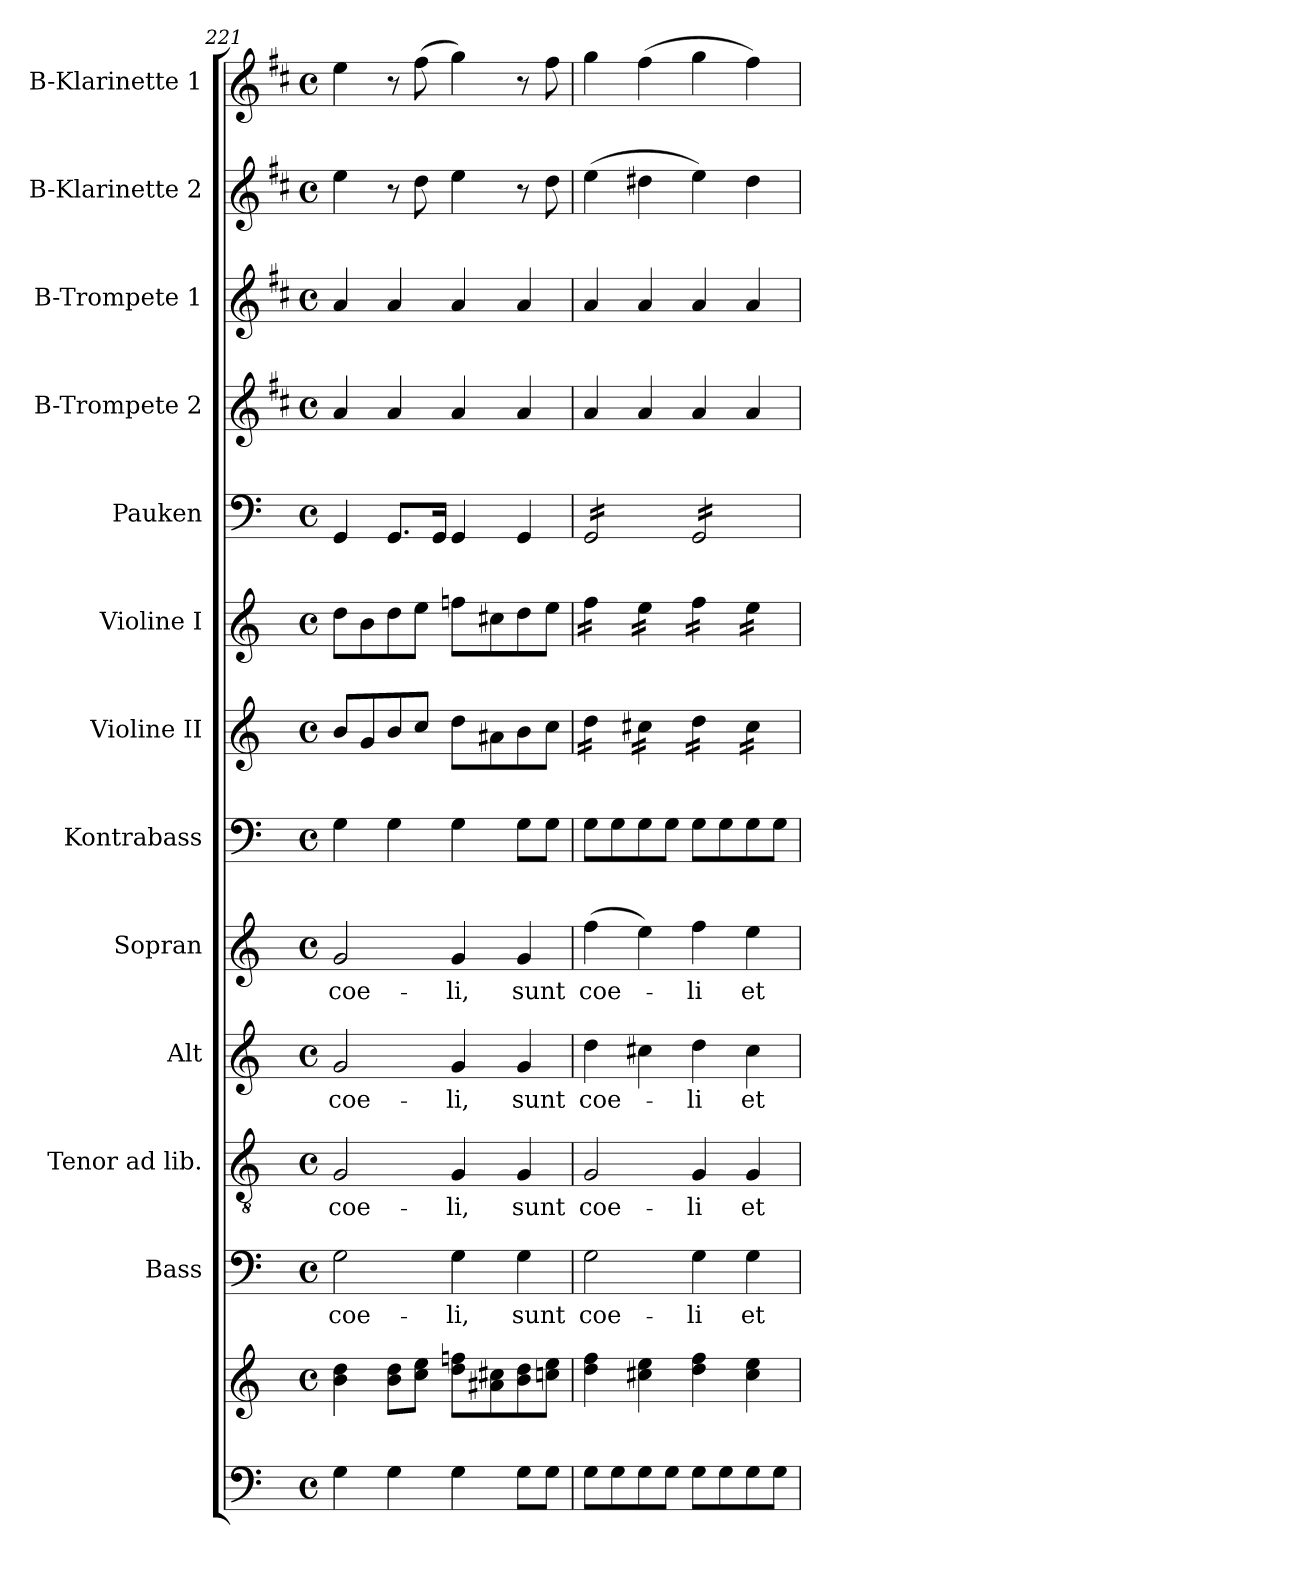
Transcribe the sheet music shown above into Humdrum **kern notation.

**kern	**kern	**kern	**text	**kern	**text	**kern	**text	**kern	**text	**kern	**kern	**kern	**kern	**kern	**kern	**kern	**kern
*part13	*part13	*part12	*part12	*part11	*part11	*part10	*part10	*part9	*part9	*part8	*part7	*part6	*part5	*part4	*part3	*part2	*part1
*staff14	*staff13	*staff12	*staff12	*staff11	*staff11	*staff10	*staff10	*staff9	*staff9	*staff8	*staff7	*staff6	*staff5	*staff4	*staff3	*staff2	*staff1
*	*	*I"Bass	*	*I"Tenor ad lib.	*	*I"Alt	*	*I"Sopran	*	*I"Kontrabass	*I"Violine II	*I"Violine I	*I"Pauken	*I"B-Trompete 2	*I"B-Trompete 1	*I"B-Klarinette 2	*I"B-Klarinette 1
*	*	*I'B.	*	*I'T.	*	*I'A.	*	*I'S.	*	*I'Kb.	*I'Vl. II	*I'Vl. I	*I'Pk.	*I'Trp. 2	*I'Trp. 1	*I'B Kl. 2	*I'B Kl. 1
*clefF4	*clefG2	*clefF4	*	*clefGv2	*	*clefG2	*	*clefG2	*	*clefF4	*clefG2	*clefG2	*clefF4	*clefG2	*clefG2	*clefG2	*clefG2
*	*	*	*	*	*	*	*	*	*	*ITrd7c12	*	*	*	*ITrd1c2	*ITrd1c2	*ITrd1c2	*ITrd1c2
*k[]	*k[]	*k[]	*	*k[]	*	*k[]	*	*k[]	*	*k[]	*k[]	*k[]	*k[]	*k[]	*k[]	*k[]	*k[]
*C:	*C:	*C:	*	*C:	*	*C:	*	*C:	*	*C:	*C:	*C:	*C:	*C:	*C:	*C:	*C:
*M4/4	*M4/4	*M4/4	*	*M4/4	*	*M4/4	*	*M4/4	*	*M4/4	*M4/4	*M4/4	*M4/4	*M4/4	*M4/4	*M4/4	*M4/4
*met(c)	*met(c)	*met(c)	*	*met(c)	*	*met(c)	*	*met(c)	*	*met(c)	*met(c)	*met(c)	*met(c)	*met(c)	*met(c)	*met(c)	*met(c)
=221	=221	=221	=221	=221	=221	=221	=221	=221	=221	=221	=221	=221	=221	=221	=221	=221	=221
!	!	!	!LO:LY:b	!	!LO:LY:b	!	!LO:LY:b	!	!LO:LY:b	!	!	!	!	!	!	!	!
4G\	4b\ 4dd\	2G\	coe-	2G/	coe-	2g/	coe-	2g/	coe-	4GG\	8b/L	8dd\L	4GG/	4g/	4g/	4dd\	4dd\
.	.	.	.	.	.	.	.	.	.	.	8g/	8b\	.	.	.	.	.
4G\	8b\ 8dd\L	.	.	.	.	.	.	.	.	4GG\	8b/	8dd\	8.GG/L	4g/	4g/	8r	8r
.	8cc\ 8ee\J	.	.	.	.	.	.	.	.	.	8cc/J	8ee\J	.	.	.	8cc\	(>8ee\
.	.	.	.	.	.	.	.	.	.	.	.	.	16GG/Jk	.	.	.	.
!	!	!	!LO:LY:b	!	!LO:LY:b	!	!LO:LY:b	!	!LO:LY:b	!	!	!	!	!	!	!	!
4G\	8dd\ 8ffn\L	4G\	-li,	4G/	-li,	4g/	-li,	4g/	-li,	4GG\	8dd\L	8ffn\L	4GG/	4g/	4g/	4dd\	4ff\)
.	8a#X\ 8cc#X\	.	.	.	.	.	.	.	.	.	8a#X\	8cc#X\	.	.	.	.	.
!	!	!	!LO:LY:b	!	!LO:LY:b	!	!LO:LY:b	!	!LO:LY:b	!	!	!	!	!	!	!	!
8G\L	8b\ 8dd\	4G\	sunt	4G/	sunt	4g/	sunt	4g/	sunt	8GG\L	8b\	8dd\	4GG/	4g/	4g/	8r	8r
8G\J	8ccn\ 8ee\J	.	.	.	.	.	.	.	.	8GG\J	8cc\J	8ee\J	.	.	.	8cc\	8ee\
=222	=222	=222	=222	=222	=222	=222	=222	=222	=222	=222	=222	=222	=222	=222	=222	=222	=222
!	!	!	!LO:LY:b	!	!LO:LY:b	!	!LO:LY:b	!	!LO:LY:b	!	!	!	!	!	!	!	!
*	*	*	*	*	*	*	*	*	*	*	*tremolo	*	*	*	*	*	*
*	*	*	*	*	*	*	*	*	*	*	*	*tremolo	*	*	*	*	*
*	*	*	*	*	*	*	*	*	*	*	*	*	*tremolo	*	*	*	*
8G\L	4dd\ 4ff\	2G\	coe-	2G/	coe-	4dd\	coe-	(>4ff\	coe-	8GG\L	16dd\LL	16ff\LL	16GG/LL	4g/	4g/	(>4dd\	4ff\
.	.	.	.	.	.	.	.	.	.	.	16dd\	16ff\	16GG/	.	.	.	.
8G\	.	.	.	.	.	.	.	.	.	8GG\	16dd\	16ff\	16GG/	.	.	.	.
.	.	.	.	.	.	.	.	.	.	.	16dd\JJ	16ff\JJ	16GG/	.	.	.	.
8G\	4cc#X\ 4ee\	.	.	.	.	4cc#X\	.	4ee\)	.	8GG\	16cc#X\LL	16ee\LL	16GG/	4g/	4g/	4cc#X\	(>4ee\
.	.	.	.	.	.	.	.	.	.	.	16cc#X\	16ee\	16GG/	.	.	.	.
8G\J	.	.	.	.	.	.	.	.	.	8GG\J	16cc#X\	16ee\	16GG/	.	.	.	.
.	.	.	.	.	.	.	.	.	.	.	16cc#X\JJ	16ee\JJ	16GG/JJ	.	.	.	.
!	!	!	!LO:LY:b	!	!LO:LY:b	!	!LO:LY:b	!	!LO:LY:b	!	!	!	!	!	!	!	!
8G\L	4dd\ 4ff\	4G\	-li	4G/	-li	4dd\	-li	4ff\	-li	8GG\L	16dd\LL	16ff\LL	16GG/LL	4g/	4g/	4dd\)	4ff\
.	.	.	.	.	.	.	.	.	.	.	16dd\	16ff\	16GG/	.	.	.	.
8G\	.	.	.	.	.	.	.	.	.	8GG\	16dd\	16ff\	16GG/	.	.	.	.
.	.	.	.	.	.	.	.	.	.	.	16dd\JJ	16ff\JJ	16GG/	.	.	.	.
!	!	!	!LO:LY:b	!	!LO:LY:b	!	!LO:LY:b	!	!LO:LY:b	!	!	!	!	!	!	!	!
8G\	4cc#\ 4ee\	4G\	et	4G/	et	4cc#\	et	4ee\	et	8GG\	16cc#\LL	16ee\LL	16GG/	4g/	4g/	4cc#\	4ee\)
.	.	.	.	.	.	.	.	.	.	.	16cc#\	16ee\	16GG/	.	.	.	.
8G\J	.	.	.	.	.	.	.	.	.	8GG\J	16cc#\	16ee\	16GG/	.	.	.	.
.	.	.	.	.	.	.	.	.	.	.	16cc#\JJ	16ee\JJ	16GG/JJ	.	.	.	.
*	*	*	*	*	*	*	*	*	*	*	*	*	*Xtremolo	*	*	*	*
*	*	*	*	*	*	*	*	*	*	*	*	*Xtremolo	*	*	*	*	*
*	*	*	*	*	*	*	*	*	*	*	*Xtremolo	*	*	*	*	*	*
=	=	=	=	=	=	=	=	=	=	=	=	=	=	=	=	=	=
*-	*-	*-	*-	*-	*-	*-	*-	*-	*-	*-	*-	*-	*-	*-	*-	*-	*-
